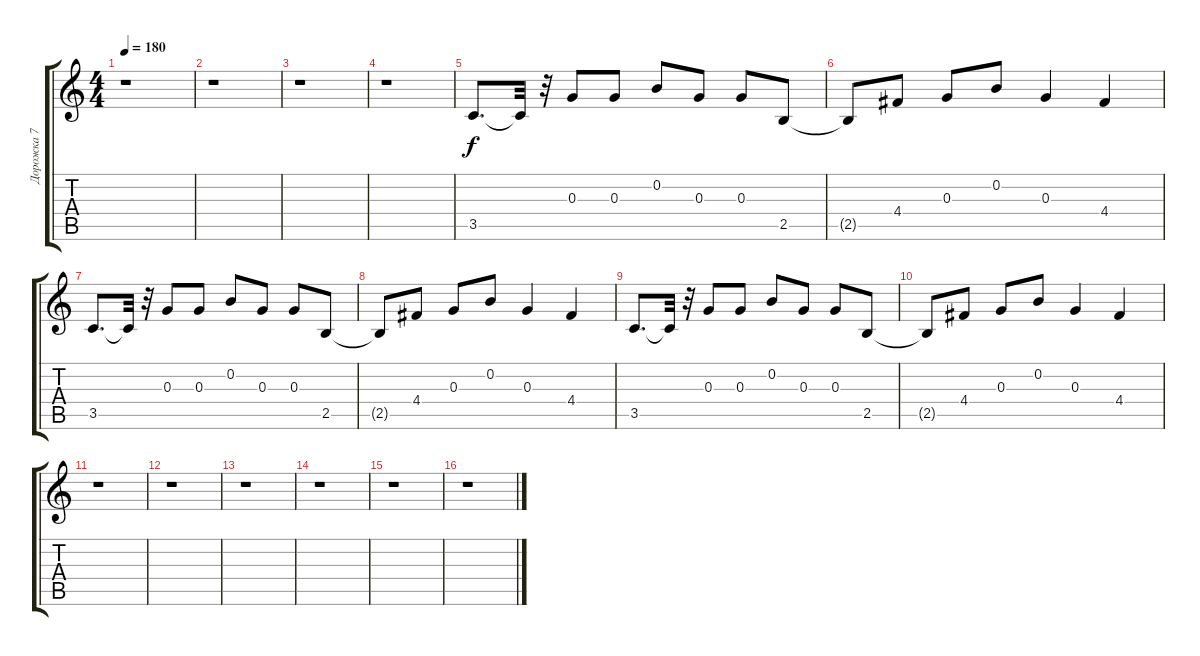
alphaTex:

\track ("Дорожка 7" "Дорожка 7") {instrument electricguitarclean}
\staff {score tabs}
\tuning (E4 B3 G3 D3 A2 E2) {hide}
\ts (4 4)
\tempo 180
\clef g2
\ks c
r.1{dy f} |
r.1 |
r.1 |
r.1 |
3.5.8{d} 3.5{t}.32 r.32 0.3.8 0.3.8 0.2.8 0.3.8 0.3.8 2.5.8 |
2.5{t}.8 4.4.8 0.3.8 0.2.8 0.3.4 4.4.4 |
3.5.8{d} 3.5{t}.32 r.32 0.3.8 0.3.8 0.2.8 0.3.8 0.3.8 2.5.8 |
2.5{t}.8 4.4.8 0.3.8 0.2.8 0.3.4 4.4.4 |
3.5.8{d} 3.5{t}.32 r.32 0.3.8 0.3.8 0.2.8 0.3.8 0.3.8 2.5.8 |
2.5{t}.8 4.4.8 0.3.8 0.2.8 0.3.4 4.4.4 |
r.1 |
r.1 |
r.1 |
r.1 |
r.1 |
r.1
